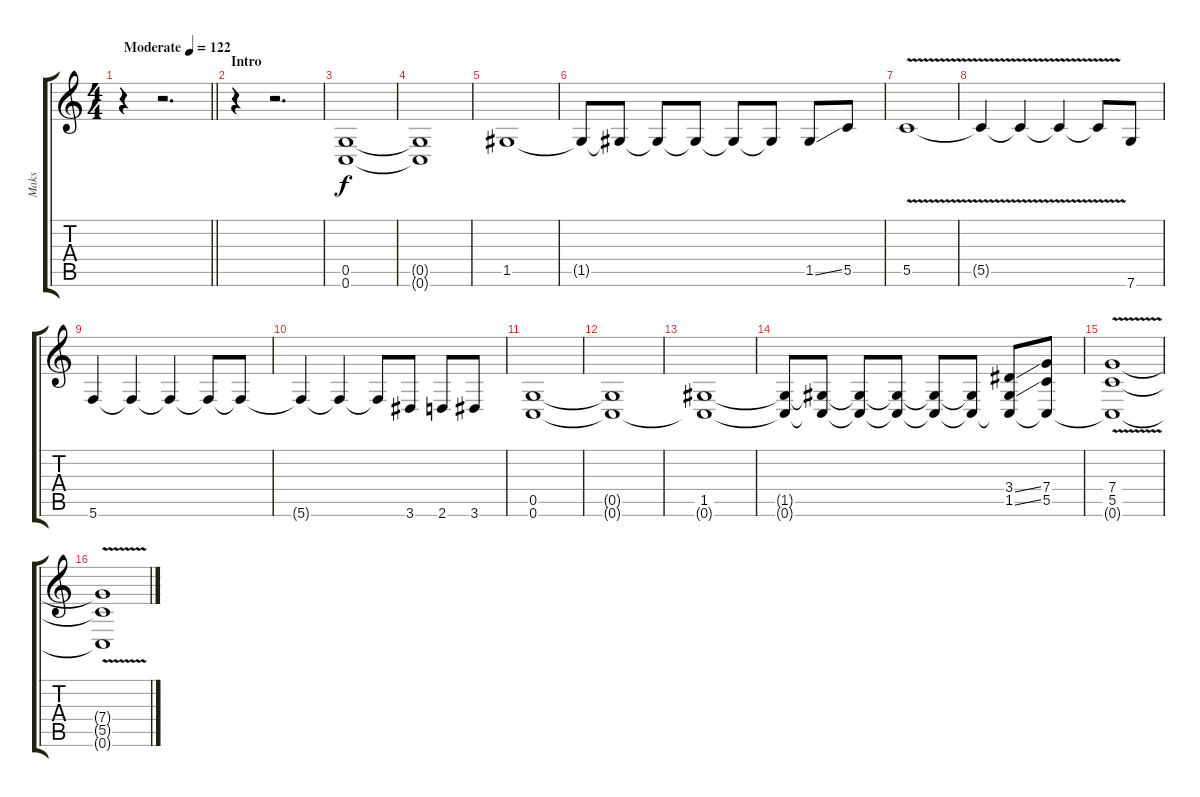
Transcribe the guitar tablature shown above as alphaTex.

\track ("Maks" "Maks") {instrument distortionguitar}
\staff {score tabs}
\tuning (D4 A3 F3 C3 G2 C2) {hide}
\ts (4 4)
\tempo (122 "Moderate")
\clef g2
\barLineRight lightlight
\ks c
r.4{dy f instrument distortionguitar} r.2{d} |
\section ("" "Intro")
r.4 r.2{d} |
(0.5 0.6).1 |
(0.5{t} 0.6{t}).1 |
1.5.1 |
1.5{t}.8 1.5{t}.8 1.5{t}.8 1.5{t}.8 1.5{t}.8 1.5{t}.8 1.5{ss}.8 5.5.8 |
5.5{v}.1 |
5.5{v t}.4 5.5{v t}.4 5.5{v t}.4 5.5{v t}.8 7.6.8 |
5.6.4 5.6{t}.4 5.6{t}.4 5.6{t}.8 5.6{t}.8 |
5.6{t}.4 5.6{t}.4 5.6{t}.8 3.6.8 2.6.8 3.6.8 |
(0.5 0.6).1 |
(0.5{t} 0.6{t}).1 |
(1.5 0.6{t}).1 |
(1.5{t} 0.6{t}).8 (1.5{t} 0.6{t}).8 (1.5{t} 0.6{t}).8 (1.5{t} 0.6{t}).8 (1.5{t} 0.6{t}).8 (1.5{t} 0.6{t}).8 (3.4{ss} 1.5{ss} 0.6{t}).8 (7.4 5.5 0.6{t}).8 |
(7.4 5.5{v} 0.6{t}).1 |
(7.4{t} 5.5{v t} 0.6{t}).1
